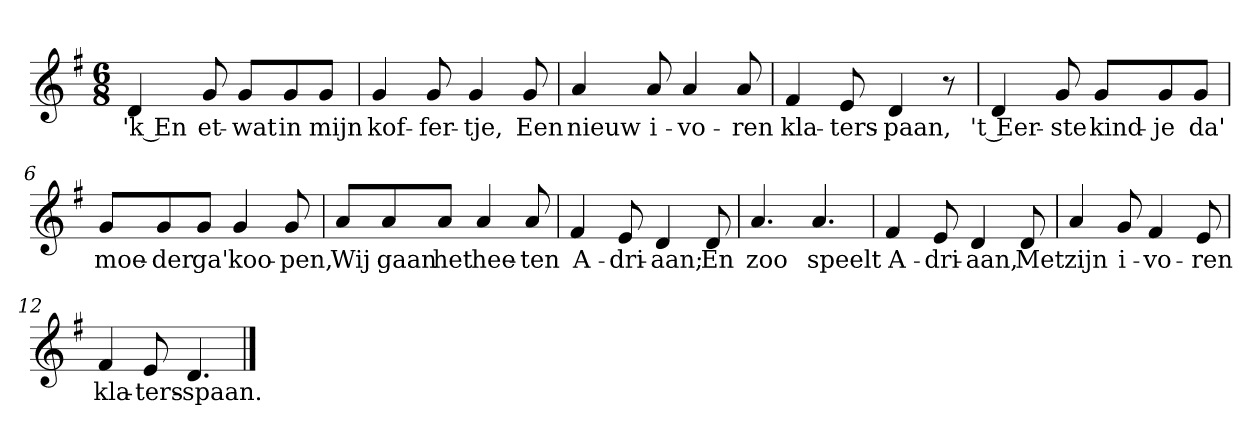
**kern	**text
*part1	*part1
*staff1	*staff1
*clefG2	*
*k[f#]	*
*G:	*
*M6/8	*
*MM120	*
=1	=1
4d	'k En
8g	et-
8g/L	-wat
8g/	in
8g/J	mijn
=2	=2
4g	kof-
8g	-fer-
4g	-tje,
8g	Een
=3	=3
4a	nieuw
8a	i-
4a	-vo-
8a	-ren
=4	=4
4f#	kla-
8e	-ters-
4d	-paan,
8r	.
=5	=5
4d	't Eer-
8g	-ste
8g/L	kind-
8g/	-je
8g/J	da'
=6	=6
8g/L	moe-
8g/	-der
8g/J	ga'
4g	koo-
8g	-pen,
=7	=7
8a/L	Wij
8a/	gaan
8a/J	het
4a	hee-
8a	-ten
=8	=8
4f#	A-
8e	-dri-
4d	-aan;
8d	En
=9	=9
4.a	zoo
4.a	speelt
=10	=10
4f#	A-
8e	-dri-
4d	-aan,
8d	Met
=11	=11
4a	zijn
8g	i-
4f#	-vo-
8e	-ren
=12	=12
4f#	kla-
8e	-ters-
4.d	-spaan.
==	==
*-	*-
